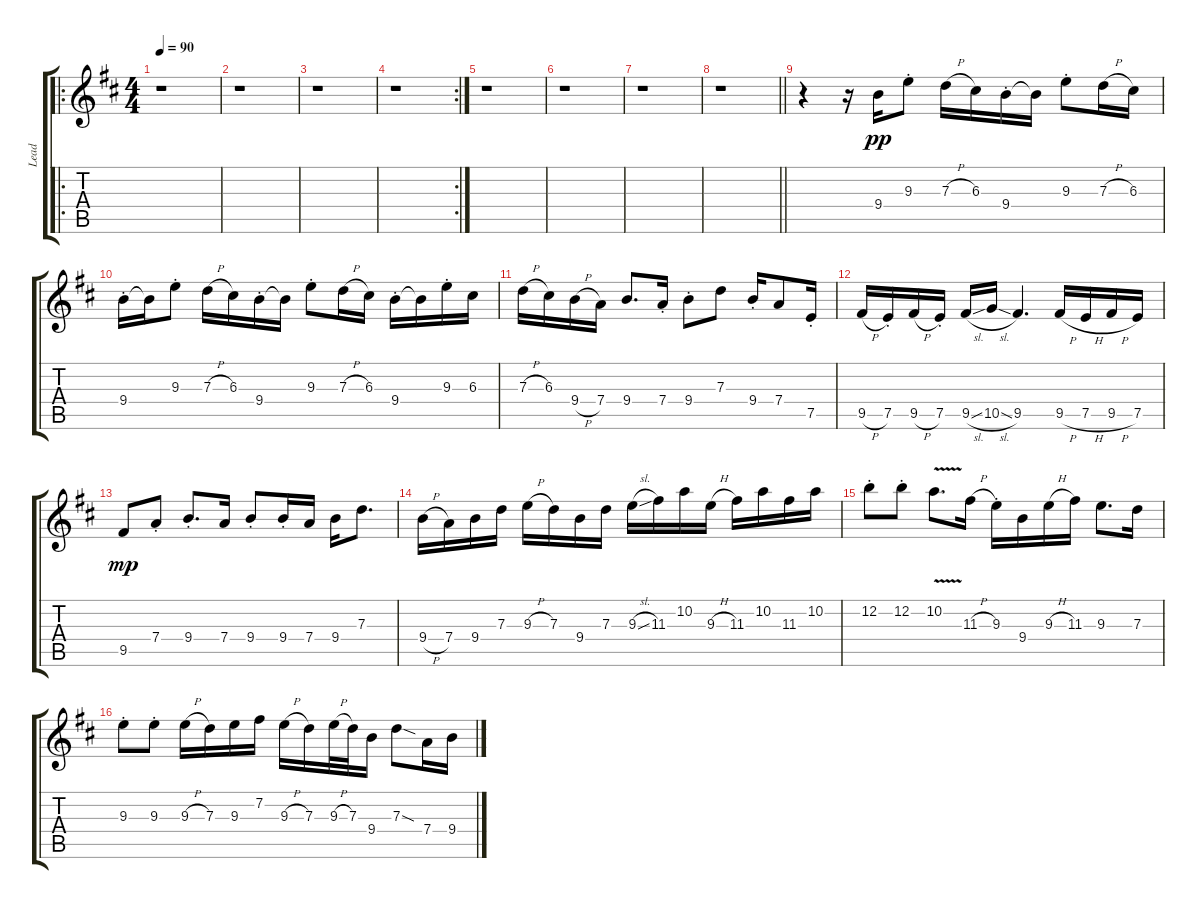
\track ("Lead" "Lead") {instrument electricguitarmuted}
\staff {score tabs}
\tuning (E4 B3 G3 D3 A2 E2) {hide}
\ro
\ts (4 4)
\tempo 90
\clef g2
\ks d
r.1{dy pp} |
r.1 |
r.1 |
\rc 2
r.1 |
r.1 |
r.1 |
r.1 |
\barLineRight lightlight
r.1 |
r.4 r.16 9.4.16 9.3{st}.8 7.3{h}.16 6.3.16 9.4{st}.16 9.4{t}.16 9.3{st}.8 7.3{h}.16 6.3.16 |
9.4{st}.16 9.4{t}.16 9.3{st}.8 7.3{h}.16 6.3.16 9.4{st}.16 9.4{t}.16 9.3{st}.8 7.3{h}.16 6.3.16 9.4{st}.16 9.4{t}.16 9.3{st}.16 6.3.16 |
7.3{h}.16 6.3.16 9.4{h}.16 7.4.16 9.4.8{d} 7.4{st}.16 9.4{st}.8 7.3.8 9.4{st}.16 7.4.8 7.5{st}.16 |
9.5{h}.16 7.5{st}.16 9.5{h}.16 7.5{st}.16 9.5{sl}.16 10.5{sl}.16 9.5.4{d} 9.5{h}.16 7.5{h}.16 9.5{h}.16 7.5.16 |
9.5.8{dy mp} 7.4{st}.8 9.4{st}.8{d} 7.4.16 9.4{st}.8 9.4{st}.16 7.4.16 9.4.16 7.3.8{d} |
9.4{h}.16 7.4.16 9.4.16 7.3.16 9.3{h}.16 7.3.16 9.4.16 7.3.16 9.3{sl}.16 11.3.16 10.2.16 9.3{h}.16 11.3.16 10.2.16 11.3.16 10.2.16 |
12.2{st}.8 12.2{st}.8 10.2{v}.8{d} 11.3{h}.16 9.3{st}.16 9.4.16 9.3{h}.16 11.3.16 9.3.8{d} 7.3.16 |
9.3{st}.8 9.3{st}.8 9.3{h}.16 7.3.16 9.3.16 7.2.16 9.3{h}.16 7.3.16 9.3{h}.32 7.3.32 9.4.16 7.3{sod}.8 7.4.16 9.4.16
